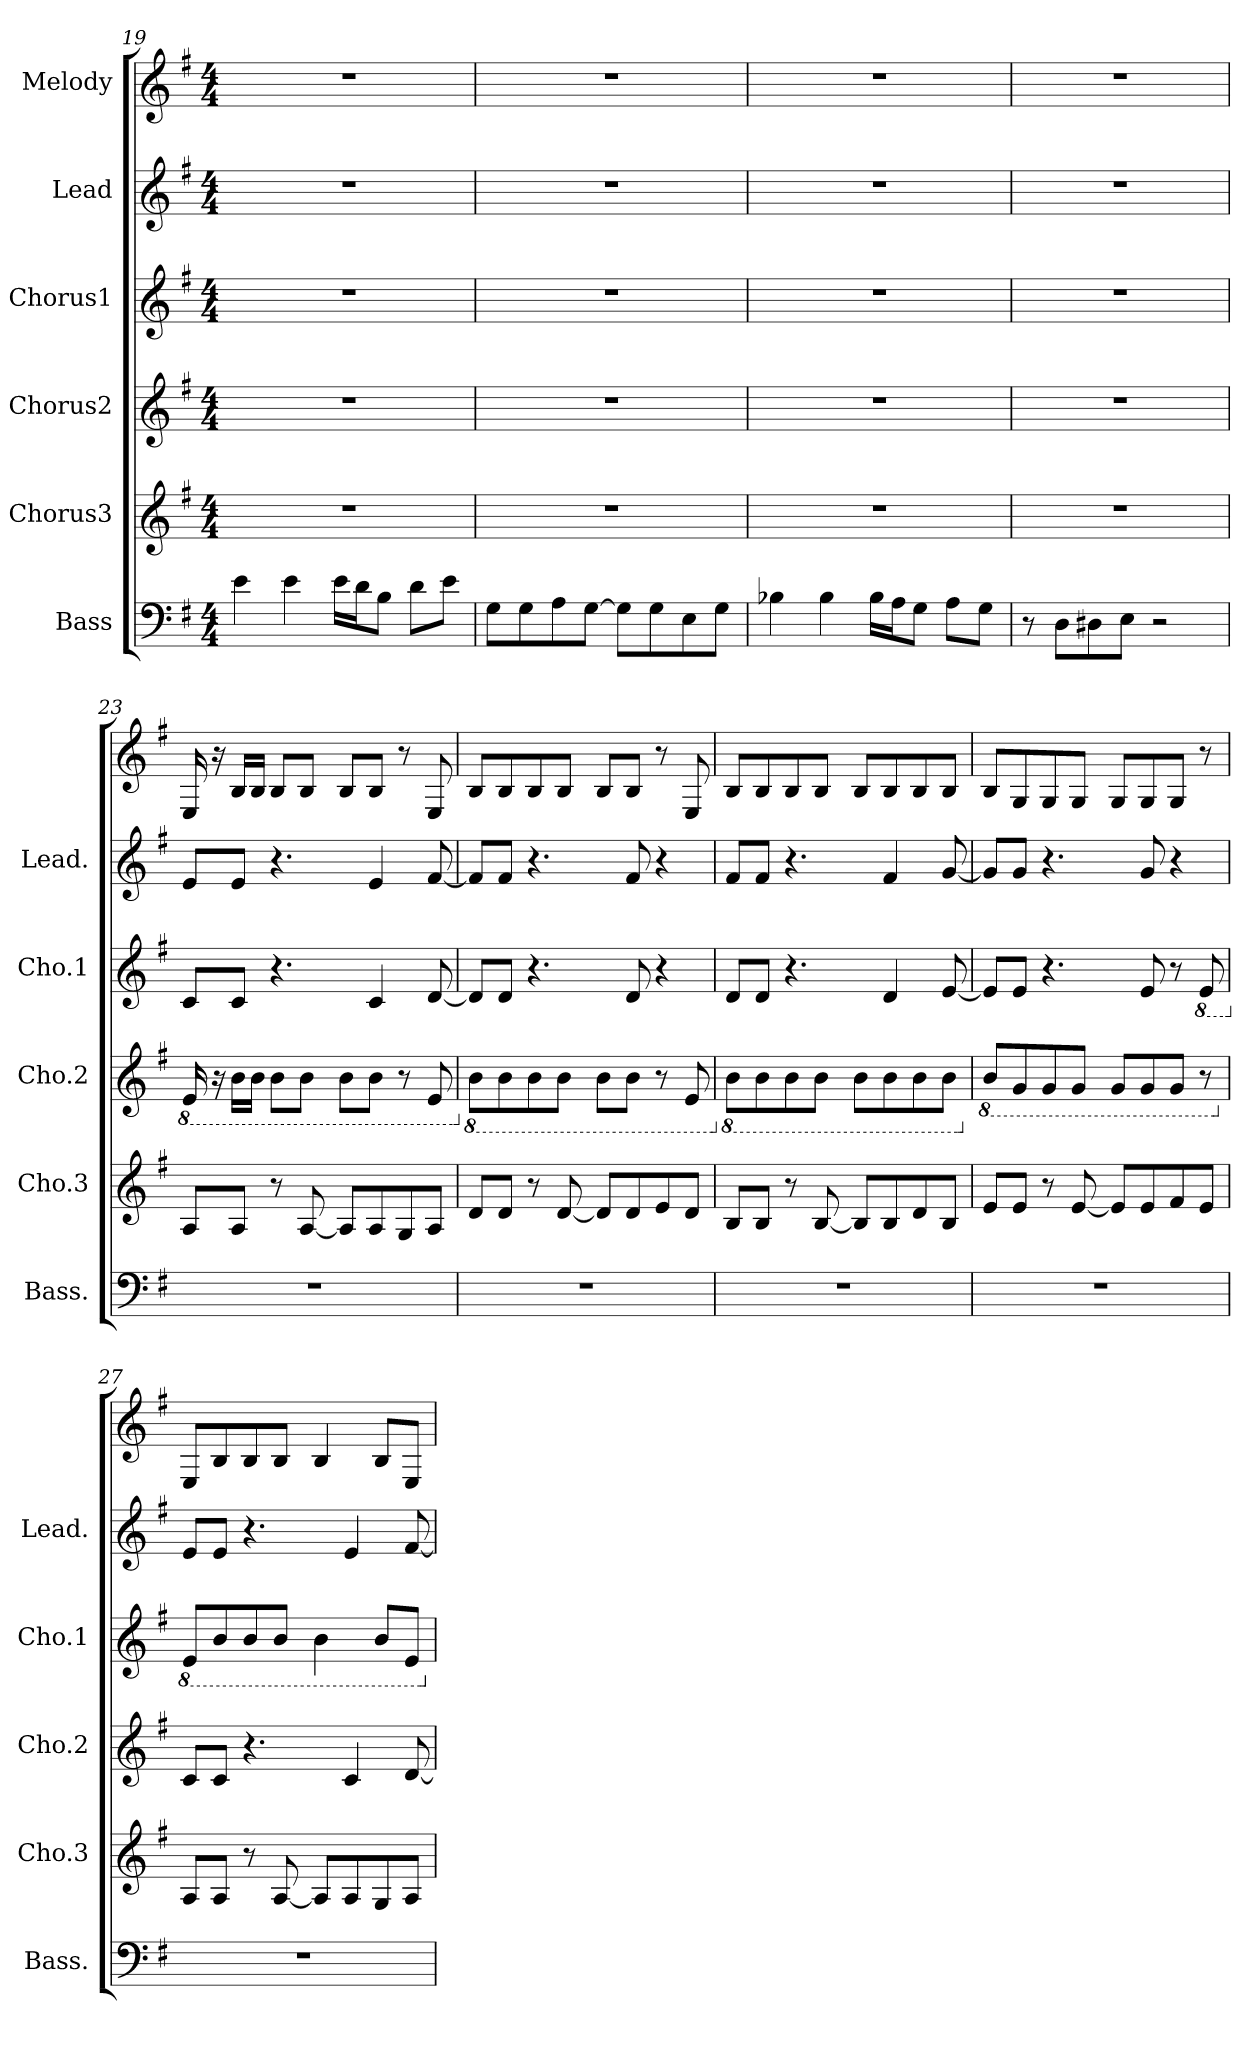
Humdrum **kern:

**kern	**kern	**kern	**kern	**kern	**kern
*part6	*part5	*part4	*part3	*part2	*part1
*staff6	*staff5	*staff4	*staff3	*staff2	*staff1
*I"Bass	*I"Chorus3	*I"Chorus2	*I"Chorus1	*I"Lead	*I"Melody
*I'Bass.	*I'Cho.3	*I'Cho.2	*I'Cho.1	*I'Lead.	*
*clefF4	*clefG2	*clefG2	*clefG2	*clefG2	*clefG2
*k[f#]	*k[f#]	*k[f#]	*k[f#]	*k[f#]	*k[f#]
*M4/4	*M4/4	*M4/4	*M4/4	*M4/4	*M4/4
=19	=19	=19	=19	=19	=19
4e	1r	1r	1r	1r	1r
4e	.	.	.	.	.
16eLL	.	.	.	.	.
16dJ	.	.	.	.	.
8BJ	.	.	.	.	.
8dL	.	.	.	.	.
8eJ	.	.	.	.	.
=20	=20	=20	=20	=20	=20
8GL	1r	1r	1r	1r	1r
8G	.	.	.	.	.
8A	.	.	.	.	.
[8GJ	.	.	.	.	.
8GL]	.	.	.	.	.
8G	.	.	.	.	.
8E	.	.	.	.	.
8GJ	.	.	.	.	.
=21	=21	=21	=21	=21	=21
4B-X	1r	1r	1r	1r	1r
4B-	.	.	.	.	.
16B-LL	.	.	.	.	.
16AJ	.	.	.	.	.
8GJ	.	.	.	.	.
8AL	.	.	.	.	.
8GJ	.	.	.	.	.
=22	=22	=22	=22	=22	=22
8r	1r	1r	1r	1r	1r
8DL	.	.	.	.	.
8D#X	.	.	.	.	.
8EJ	.	.	.	.	.
2r	.	.	.	.	.
=23	=23	=23	=23	=23	=23
*	*	*8ba	*	*	*
1r	8AL	16E	8cL	8eL	16E
.	.	16r	.	.	16r
.	8AJ	16BLL	8cJ	8eJ	16BLL
.	.	16BJJ	.	.	16BJJ
.	8r	8BL	4.r	4.r	8BL
.	[8A	8BJ	.	.	8BJ
.	8AL]	8BL	.	.	8BL
.	8A	8BJ	4c	4e	8BJ
.	8G	8r	.	.	8r
.	8AJ	8E	[8d	[8f#	8E
=24	=24	=24	=24	=24	=24
*	*	*X8ba	*	*	*
*	*	*8ba	*	*	*
1r	8dL	8BL	8dL]	8f#L]	8BL
.	8dJ	8B	8dJ	8f#J	8B
.	8r	8B	4.r	4.r	8B
.	[8d	8BJ	.	.	8BJ
.	8dL]	8BL	.	.	8BL
.	8d	8BJ	8d	8f#	8BJ
.	8e	8r	4r	4r	8r
.	8dJ	8E	.	.	8E
=25	=25	=25	=25	=25	=25
*	*	*X8ba	*	*	*
*	*	*8ba	*	*	*
1r	8BL	8BL	8dL	8f#L	8BL
.	8BJ	8B	8dJ	8f#J	8B
.	8r	8B	4.r	4.r	8B
.	[8B	8BJ	.	.	8BJ
.	8BL]	8BL	.	.	8BL
.	8B	8B	4d	4f#	8B
.	8d	8B	.	.	8B
.	8BJ	8BJ	[8e	[8g	8BJ
=26	=26	=26	=26	=26	=26
*	*	*X8ba	*	*	*
*	*	*8ba	*	*	*
1r	8eL	8BL	8eL]	8gL]	8BL
.	8eJ	8G	8eJ	8gJ	8G
.	8r	8G	4.r	4.r	8G
.	[8e	8GJ	.	.	8GJ
.	8eL]	8GL	.	.	8GL
.	8e	8G	8e	8g	8G
.	8f#	8GJ	8r	4r	8GJ
*	*	*	*8ba	*	*
.	8eJ	8r	8E	.	8r
=27	=27	=27	=27	=27	=27
*	*	*X8ba	*	*	*
*	*	*	*X8ba	*	*
*	*	*	*8ba	*	*
1r	8AL	8cL	8EL	8eL	8EL
.	8AJ	8cJ	8B	8eJ	8B
.	8r	4.r	8B	4.r	8B
.	[8A	.	8BJ	.	8BJ
.	8AL]	.	4B	.	4B
.	8A	4c	.	4e	.
.	8G	.	8BL	.	8BL
.	8AJ	[8d	8EJ	[8f#	8EJ
*	*	*	*X8ba	*	*
=	=	=	=	=	=
*-	*-	*-	*-	*-	*-
